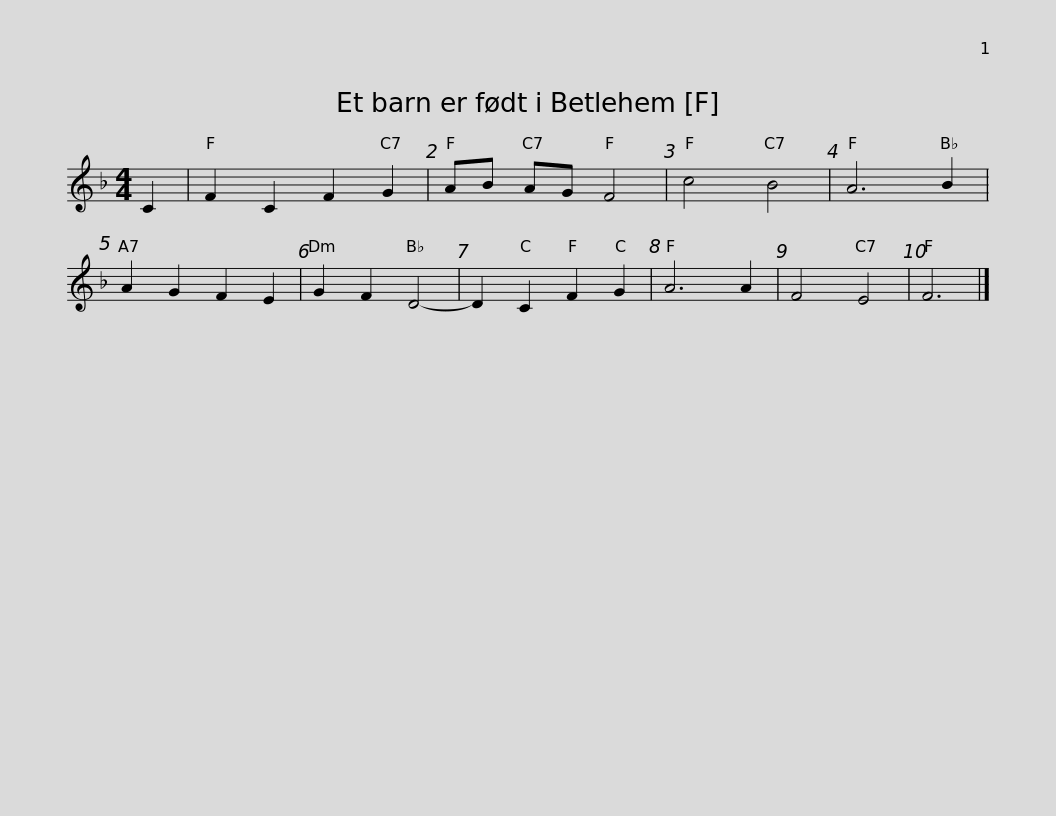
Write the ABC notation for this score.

X:1
L:1/8
M:4/4
I:linebreak $
K:F
V:1 treble
V:1
 C2 | F2 C2 F2 G2 | AB AG F4 | c4 B4 | A6 B2 | %5
 A2 G2 F2 E2 | G2 F2 D4- | D2 C2 F2 G2 | A6 A2 | F4 E4 | %10
 F6 |] %11
